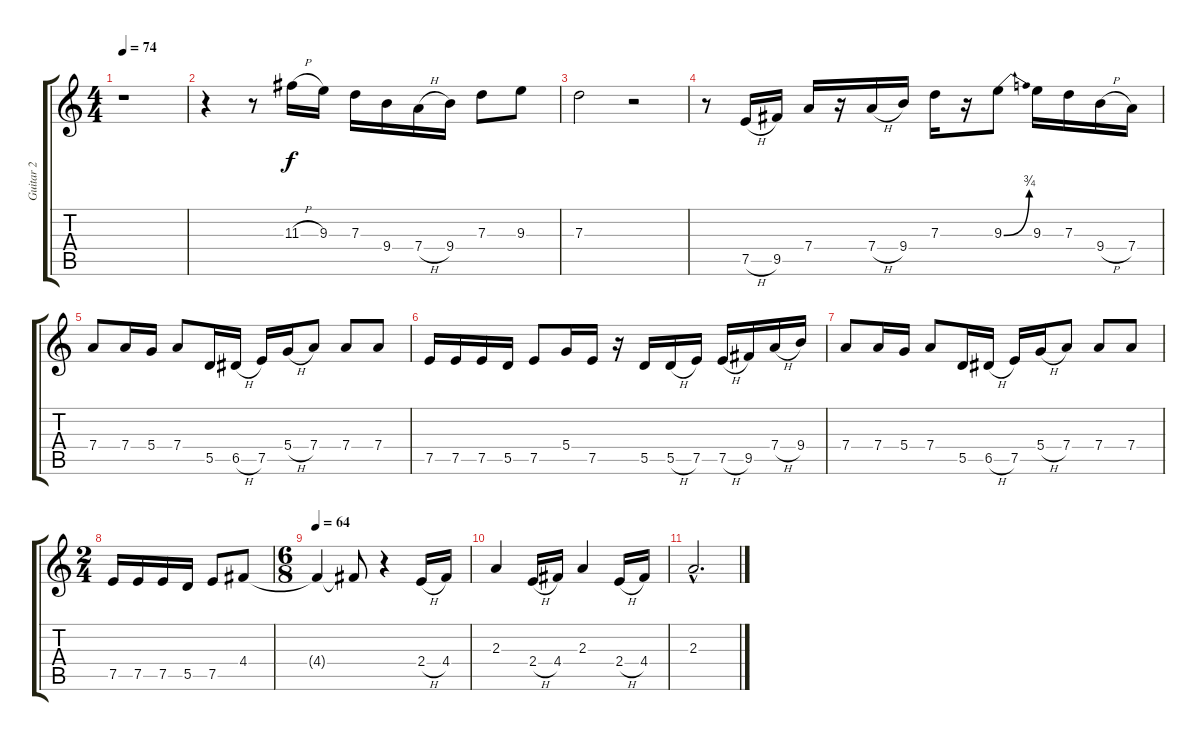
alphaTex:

\track ("Guitar 2" "Guitar 2") {instrument acousticguitarsteel}
\staff {score tabs}
\tuning (E4 B3 G3 D3 A2 E2) {hide}
\ts (4 4)
\tempo 74
\clef g2
\ks c
r.1{dy f} |
r.4 r.8 11.3{h}.16 9.3.16 7.3.16 9.4.16 7.4{h}.16 9.4.16 7.3.8 9.3.8 |
7.3.2 r.2 |
r.8 7.5{h}.16 9.5.16 7.4.16 r.16 7.4{h}.16 9.4.16 7.3.16 r.16 9.3{be (bend 0 0 60 3)}.8 9.3.16 7.3.16 9.4{h}.16 7.4.16 |
7.4.8 7.4.16 5.4.16 7.4.8 5.5.16 6.5{h}.16 7.5.16 5.4{h}.16 7.4.8 7.4.8 7.4.8 |
7.5.16 7.5.16 7.5.16 5.5.16 7.5.8 5.4.16 7.5.16 r.16 5.5.16 5.5{h}.16 7.5.16 7.5{h}.16 9.5.16 7.4{h}.16 9.4.16 |
7.4.8 7.4.16 5.4.16 7.4.8 5.5.16 6.5{h}.16 7.5.16 5.4{h}.16 7.4.8 7.4.8 7.4.8 |
\ts (2 4)
7.5.16 7.5.16 7.5.16 5.5.16 7.5.8 4.4.8 |
\ts (6 8)
\tempo 64
4.4{t}.4 4.4{t}.8 r.4 2.4{h}.16 4.4.16 |
2.3.4 2.4{h}.16 4.4.16 2.3.4 2.4{h}.16 4.4.16 |
2.3{hac}.2{d}
